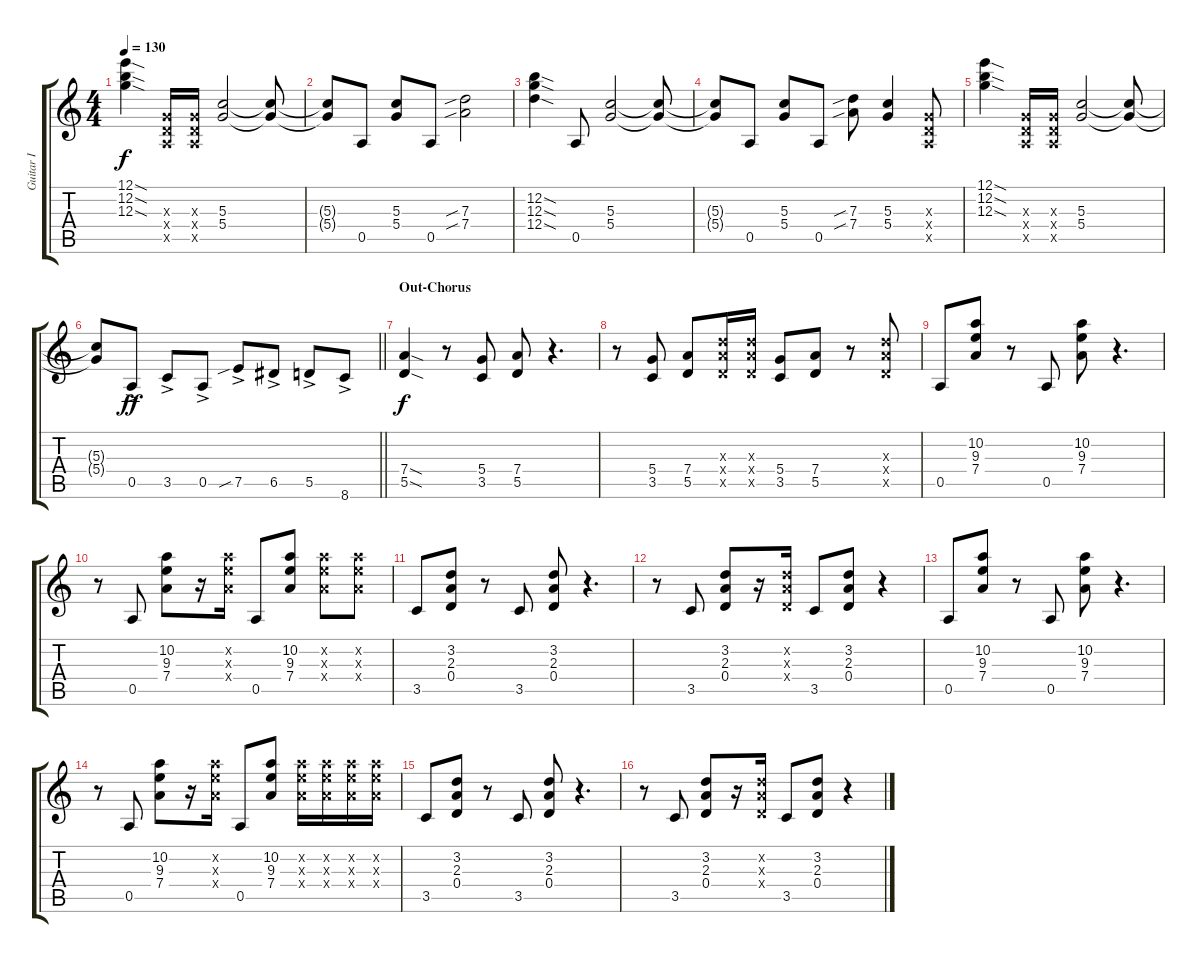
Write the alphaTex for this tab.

\track ("Guitar I" "Guitar I") {instrument distortionguitar}
\staff {score tabs}
\tuning (E4 B3 G3 D3 A2 E2) {hide}
\ts (4 4)
\tempo 130
\clef g2
\ks c
(12.1{sod} 12.2{sod} 12.3{sod}).4{dy f} (0.3{x} 0.4{x} 0.5{x}).16 (0.3{x} 0.4{x} 0.5{x}).16 (5.3 5.4).2 (5.3{t} 5.4{t}).8 |
(5.3{t} 5.4{t}).8 0.5.8 (5.3 5.4).8 0.5.8 (7.3{sib} 7.4{sib}).2 |
(12.2{sod} 12.3{sod} 12.4{sod}).4 0.5.8 (5.3 5.4).2 (5.3{t} 5.4{t}).8 |
(5.3{t} 5.4{t}).8 0.5.8 (5.3 5.4).8 0.5.8 (7.3{sib} 7.4{sib}).8 (5.3 5.4).4 (0.3{x} 0.4{x} 0.5{x}).8 |
(12.1{sod} 12.2{sod} 12.3{sod}).4 (0.3{x} 0.4{x} 0.5{x}).16 (0.3{x} 0.4{x} 0.5{x}).16 (5.3 5.4).2 (5.3{t} 5.4{t}).8 |
\barLineRight lightlight
(5.3{t} 5.4{t}).8 0.5{ac}.8{dy ff} 3.5{ac}.8 0.5{ac}.8 7.5{sib ac}.8 6.5{ac}.8 5.5{ac}.8 8.6{ac}.8 |
\section ("" "Out-Chorus")
(7.4{sod} 5.5{sod}).4{dy f} r.8 (5.4 3.5).8 (7.4 5.5).8 r.4{d} |
r.8 (5.4 3.5).8 (7.4 5.5).8 (7.3{x} 7.4{x} 5.5{x}).16 (7.3{x} 7.4{x} 5.5{x}).16 (5.4 3.5).8 (7.4 5.5).8 r.8 (7.3{x} 7.4{x} 5.5{x}).8 |
0.5.8 (10.2 9.3 7.4).8 r.8 0.5.8 (10.2 9.3 7.4).8 r.4{d} |
r.8 0.5.8 (10.2 9.3 7.4).8 r.16 (10.2{x} 9.3{x} 7.4{x}).16 0.5.8 (10.2 9.3 7.4).8 (10.2{x} 9.3{x} 7.4{x}).8 (10.2{x} 9.3{x} 7.4{x}).8 |
3.5.8 (3.2 2.3 0.4).8 r.8 3.5.8 (3.2 2.3 0.4).8 r.4{d} |
r.8 3.5.8 (3.2 2.3 0.4).8 r.16 (3.2{x} 2.3{x} 0.4{x}).16 3.5.8 (3.2 2.3 0.4).8 r.4 |
0.5.8 (10.2 9.3 7.4).8 r.8 0.5.8 (10.2 9.3 7.4).8 r.4{d} |
r.8 0.5.8 (10.2 9.3 7.4).8 r.16 (10.2{x} 9.3{x} 7.4{x}).16 0.5.8 (10.2 9.3 7.4).8 (10.2{x} 9.3{x} 7.4{x}).16 (10.2{x} 9.3{x} 7.4{x}).16 (10.2{x} 9.3{x} 7.4{x}).16 (10.2{x} 9.3{x} 7.4{x}).16 |
3.5.8 (3.2 2.3 0.4).8 r.8 3.5.8 (3.2 2.3 0.4).8 r.4{d} |
r.8 3.5.8 (3.2 2.3 0.4).8 r.16 (3.2{x} 2.3{x} 0.4{x}).16 3.5.8 (3.2 2.3 0.4).8 r.4
